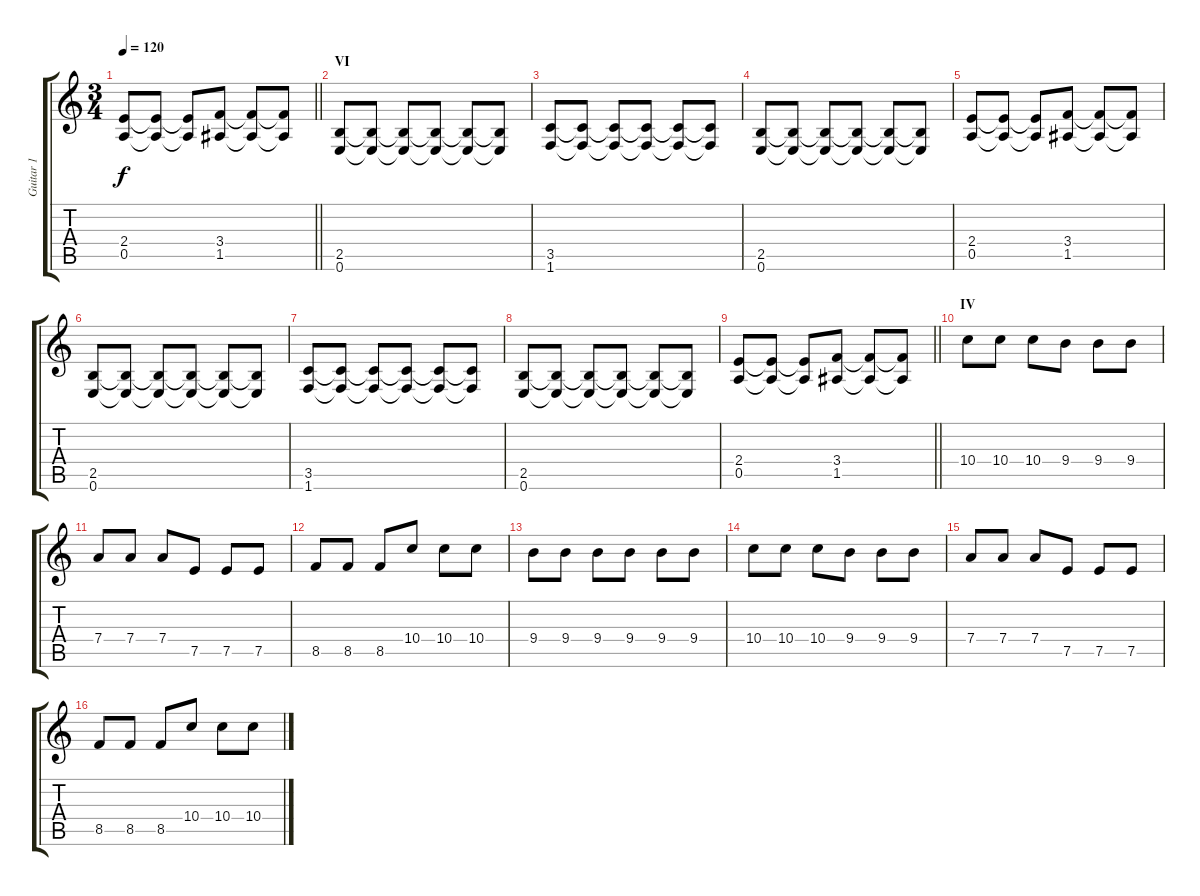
\track ("Guitar 1" "Guitar 1") {instrument overdrivenguitar}
\staff {score tabs}
\tuning (E4 B3 G3 D3 A2 E2) {hide}
\ts (3 4)
\tempo 120
\clef g2
\barLineRight lightlight
\ks c
(2.4 0.5).8{dy f} (2.4{t} 0.5{t}).8 (2.4{t} 0.5{t}).8 (3.4 1.5).8 (3.4{t} 1.5{t}).8 (3.4{t} 1.5{t}).8 |
\section ("" "VI")
(2.5 0.6).8 (2.5{t} 0.6{t}).8 (2.5{t} 0.6{t}).8 (2.5{t} 0.6{t}).8 (2.5{t} 0.6{t}).8 (2.5{t} 0.6{t}).8 |
(3.5 1.6).8 (3.5{t} 1.6{t}).8 (3.5{t} 1.6{t}).8 (3.5{t} 1.6{t}).8 (3.5{t} 1.6{t}).8 (3.5{t} 1.6{t}).8 |
(2.5 0.6).8 (2.5{t} 0.6{t}).8 (2.5{t} 0.6{t}).8 (2.5{t} 0.6{t}).8 (2.5{t} 0.6{t}).8 (2.5{t} 0.6{t}).8 |
(2.4 0.5).8 (2.4{t} 0.5{t}).8 (2.4{t} 0.5{t}).8 (3.4 1.5).8 (3.4{t} 1.5{t}).8 (3.4{t} 1.5{t}).8 |
(2.5 0.6).8 (2.5{t} 0.6{t}).8 (2.5{t} 0.6{t}).8 (2.5{t} 0.6{t}).8 (2.5{t} 0.6{t}).8 (2.5{t} 0.6{t}).8 |
(3.5 1.6).8 (3.5{t} 1.6{t}).8 (3.5{t} 1.6{t}).8 (3.5{t} 1.6{t}).8 (3.5{t} 1.6{t}).8 (3.5{t} 1.6{t}).8 |
(2.5 0.6).8 (2.5{t} 0.6{t}).8 (2.5{t} 0.6{t}).8 (2.5{t} 0.6{t}).8 (2.5{t} 0.6{t}).8 (2.5{t} 0.6{t}).8 |
\barLineRight lightlight
(2.4 0.5).8 (2.4{t} 0.5{t}).8 (2.4{t} 0.5{t}).8 (3.4 1.5).8 (3.4{t} 1.5{t}).8 (3.4{t} 1.5{t}).8 |
\section ("" "IV")
10.4.8 10.4.8 10.4.8 9.4.8 9.4.8 9.4.8 |
7.4.8 7.4.8 7.4.8 7.5.8 7.5.8 7.5.8 |
8.5.8 8.5.8 8.5.8 10.4.8 10.4.8 10.4.8 |
9.4.8 9.4.8 9.4.8 9.4.8 9.4.8 9.4.8 |
10.4.8 10.4.8 10.4.8 9.4.8 9.4.8 9.4.8 |
7.4.8 7.4.8 7.4.8 7.5.8 7.5.8 7.5.8 |
8.5.8 8.5.8 8.5.8 10.4.8 10.4.8 10.4.8
